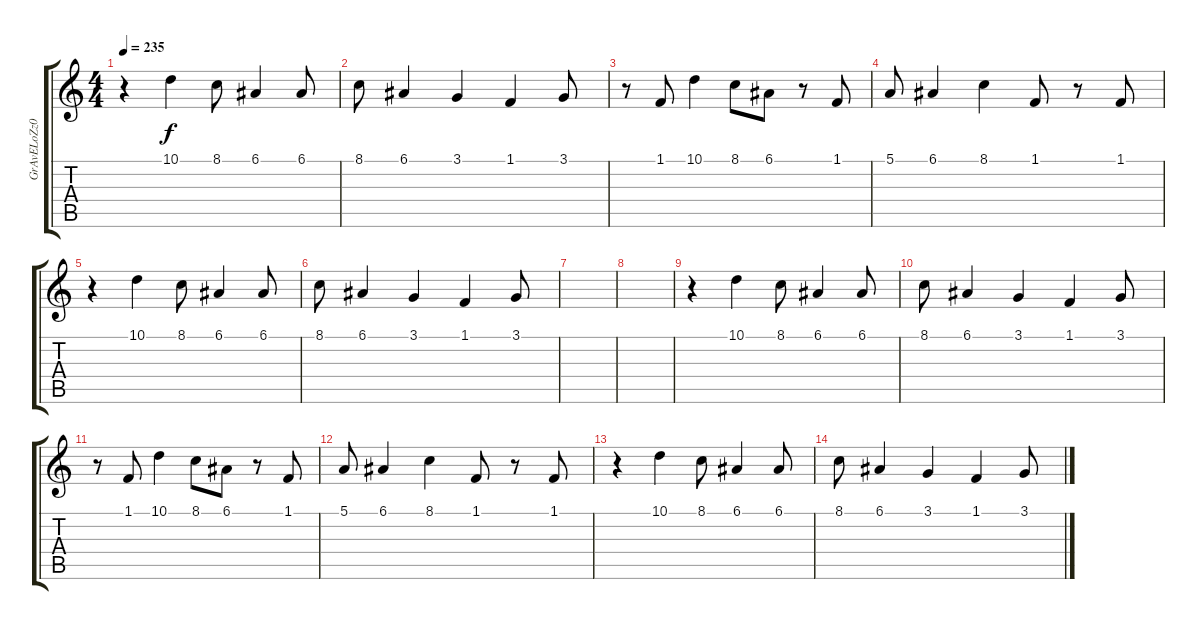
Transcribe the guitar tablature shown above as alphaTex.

\track ("GrAvELoZz0 - Alto" "GrAvELoZz0") {instrument altosax}
\staff {score tabs}
\tuning (E4 B3 G3 D3 A2 E2) {hide}
\ts (4 4)
\tempo 235
\clef g2
\ks c
r.4{dy f} 10.1.4 8.1.8 6.1.4 6.1.8 |
8.1.8 6.1.4 3.1.4 1.1.4 3.1.8 |
r.8 1.1.8 10.1.4 8.1.8 6.1.8 r.8 1.1.8 |
5.1.8 6.1.4 8.1.4 1.1.8 r.8 1.1.8 |
r.4 10.1.4 8.1.8 6.1.4 6.1.8 |
8.1.8 6.1.4 3.1.4 1.1.4 3.1.8 |
|
|
r.4 10.1.4 8.1.8 6.1.4 6.1.8 |
8.1.8 6.1.4 3.1.4 1.1.4 3.1.8 |
r.8 1.1.8 10.1.4 8.1.8 6.1.8 r.8 1.1.8 |
5.1.8 6.1.4 8.1.4 1.1.8 r.8 1.1.8 |
r.4 10.1.4 8.1.8 6.1.4 6.1.8 |
8.1.8 6.1.4 3.1.4 1.1.4 3.1.8
